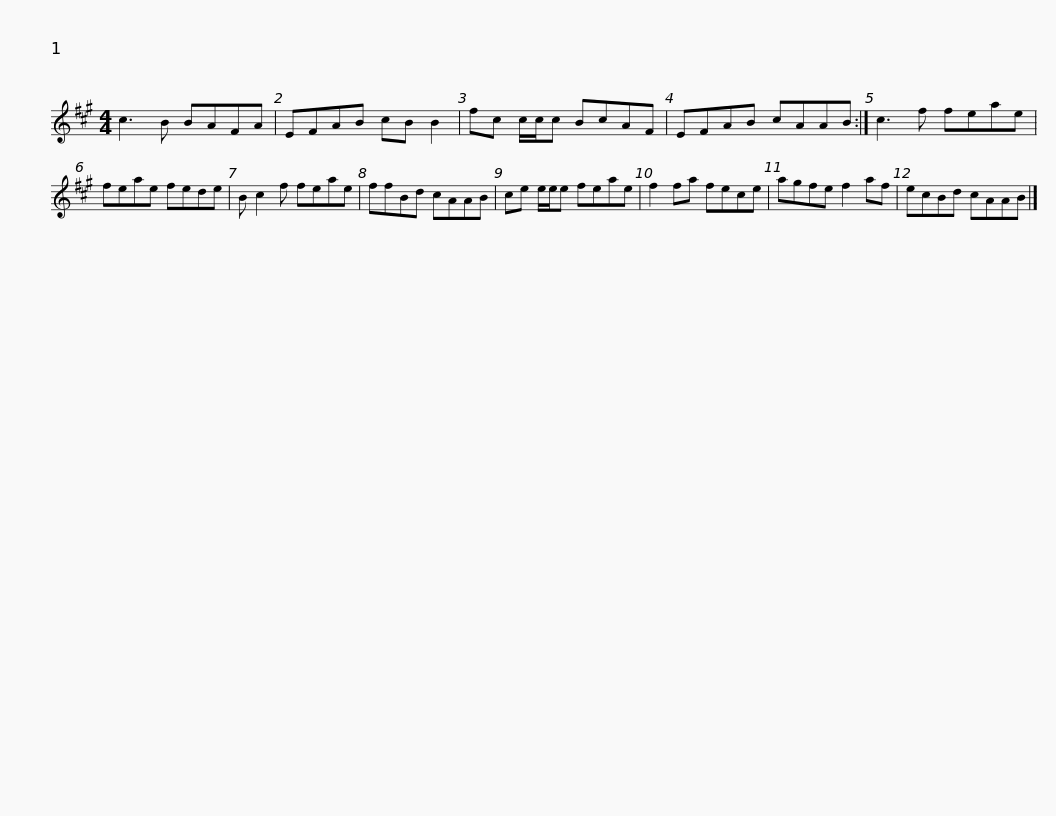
X:1
L:1/8
M:4/4
I:linebreak $
K:A
V:1 treble
V:1
 c3 B BAFA | EFAB cB B2 | fc c/c/c BcAF | EFAB cAAB :| c3 f feae |$ %5
 feae fede | B c2 f feae | ffBd cAAB | ce e/e/e feae | f2 fa fece |$ %10
 agfe f2 af | ecBd cAAB |] %12
